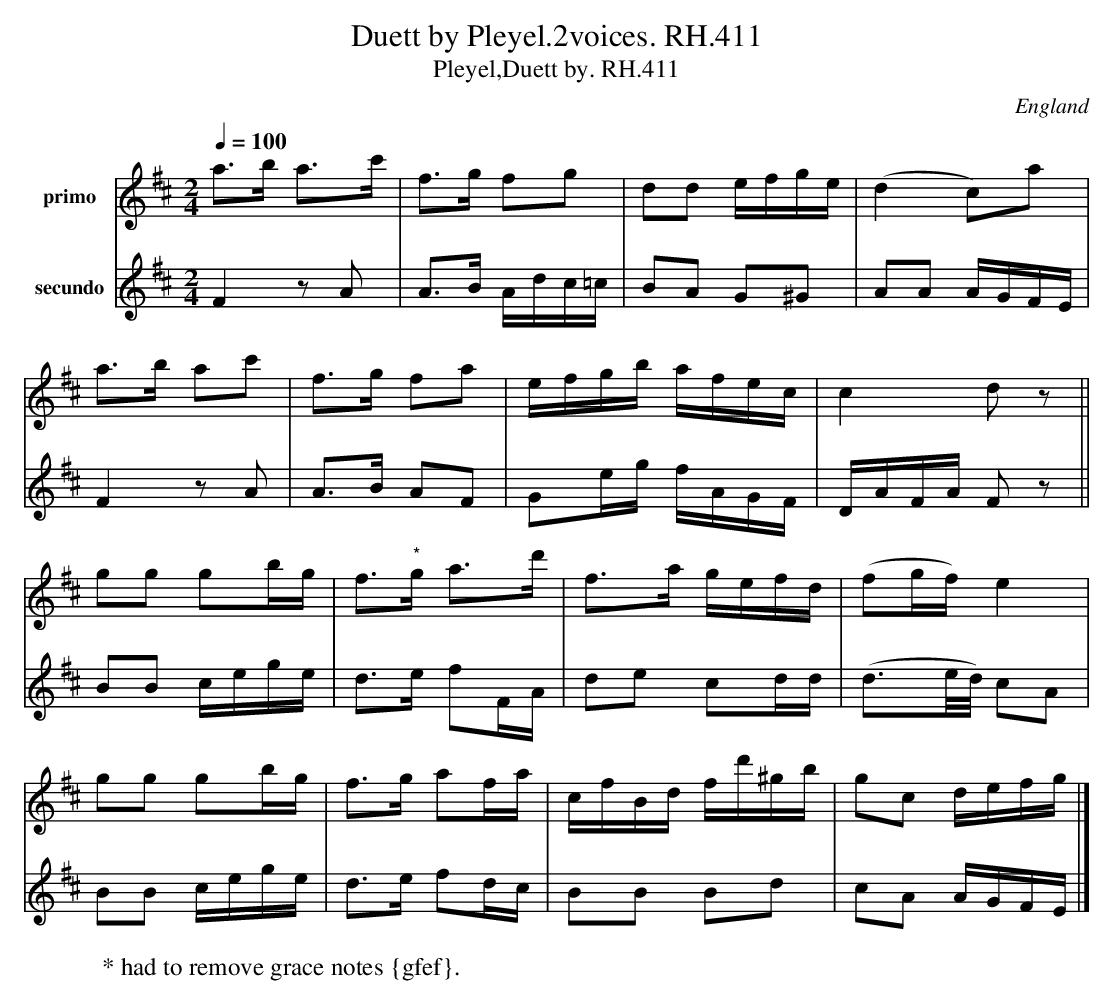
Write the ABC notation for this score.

X:1
T:Duett by Pleyel.2voices. RH.411
T:Pleyel,Duett by. RH.411
O:England
V:1 name="primo"
V:2 name="secundo"
M:2/4
L:1/16
Q:1/4=100
K:D major
[V:1] a3b a3c'|f3g f2g2|d2d2 efge|(d4 c2)a2|
[V:2] F4 z2A2|A3B Adc=c|B2A2 G2^G2|A2A2 AGFE|
[V:1] a3b a2c'2|f3g f2a2|efgb afec|c4 d2z2||
[V:2] F4 z2A2|A3B A2F2|G2eg fAGF|DAFA F2z2||
[V:1] g2g2 g2bg|f3"*"g a3d'|f3a gefd|(f2gf) e4|
[V:2] B2B2 cege|d3e f2FA|d2e2 c2dd|(d3e/d/) c2A2|
[V:1] g2g2 g2bg|f3g a2fa|cfBd fd'^gb|g2c2 defg|]
[V:2] B2B2 cege|d3e f2dc|B2B2 B2d2|c2A2 AGFE|]
W:* had to remove grace notes {gfef}.
